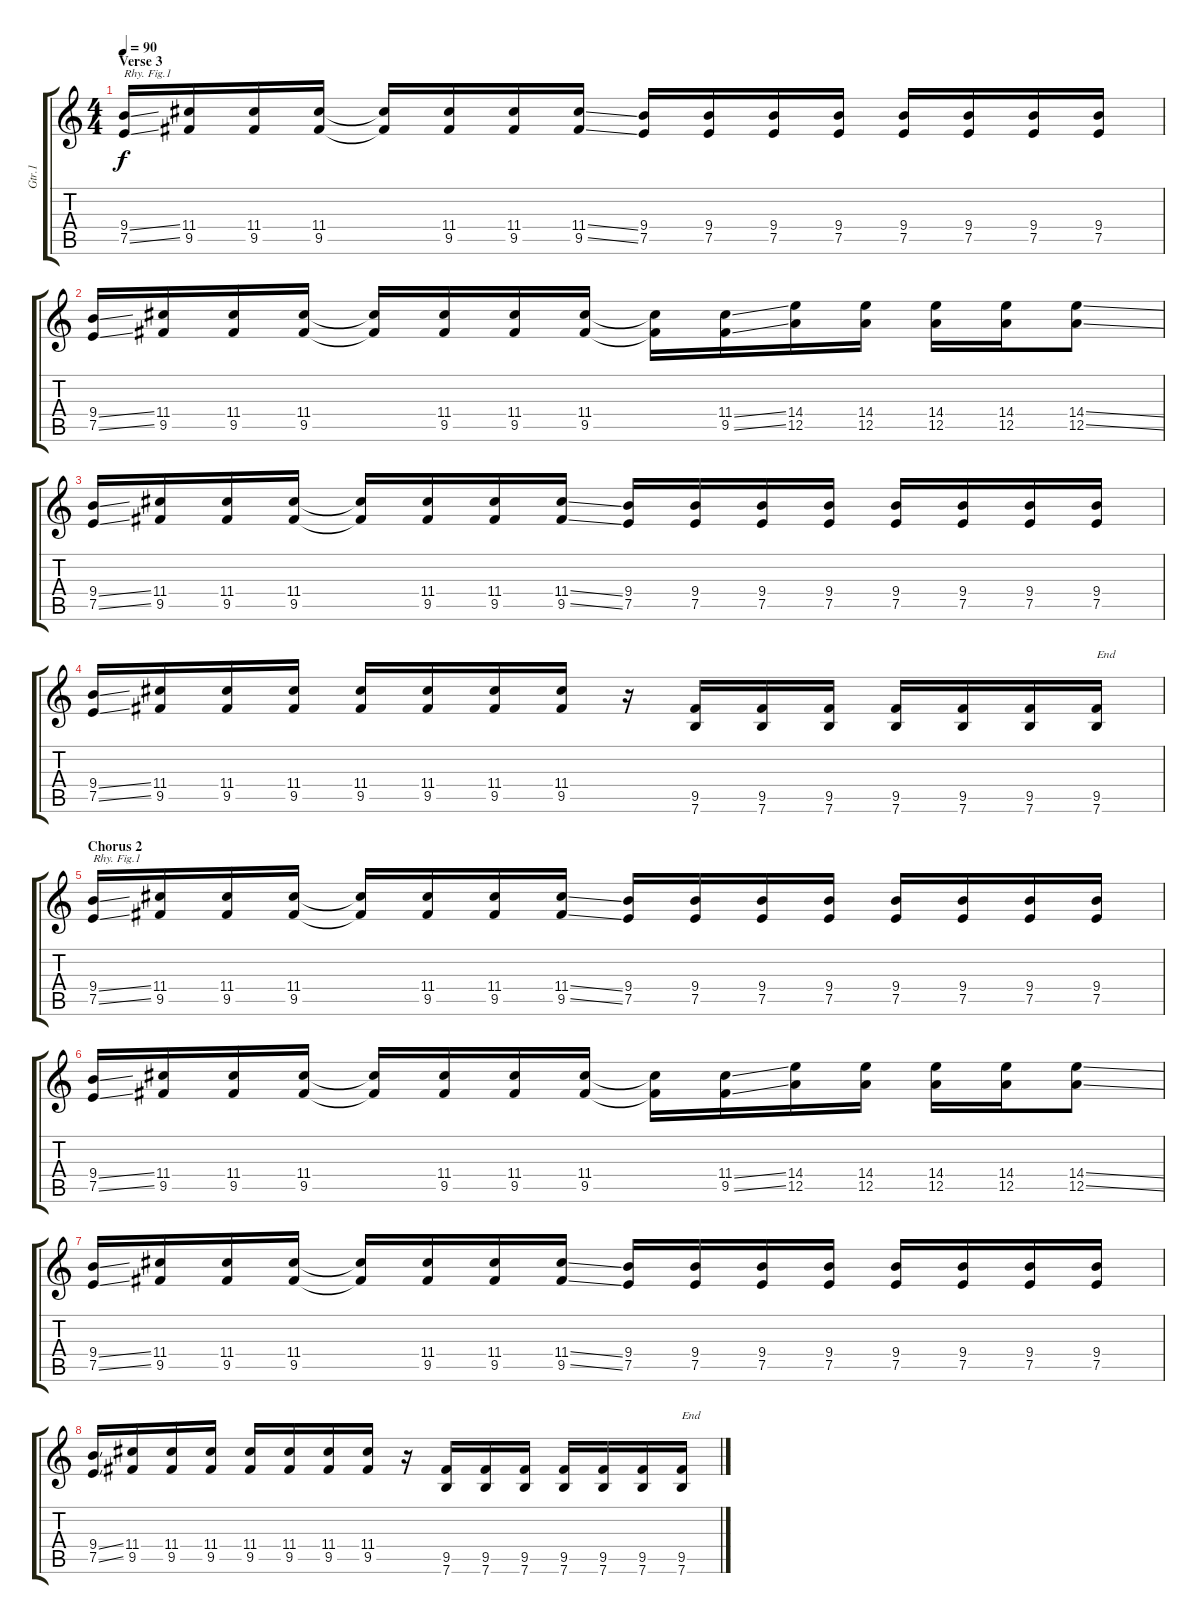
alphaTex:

\track ("Gtr.1" "Gtr.1") {instrument electricguitarclean}
\staff {score tabs}
\tuning (E4 B3 G3 D3 A2 E2) {hide}
\ts (4 4)
\section ("" "Verse 3")
\tempo 90
\clef g2
\ks c
(9.4{ss} 7.5{ss}).16{txt "Rhy. Fig.1" dy f} (11.4 9.5).16 (11.4 9.5).16 (11.4 9.5).16 (11.4{t} 9.5{t}).16 (11.4 9.5).16 (11.4 9.5).16 (11.4{ss} 9.5{ss}).16 (9.4 7.5).16 (9.4 7.5).16 (9.4 7.5).16 (9.4 7.5).16 (9.4 7.5).16 (9.4 7.5).16 (9.4 7.5).16 (9.4 7.5).16 |
(9.4{ss} 7.5{ss}).16 (11.4 9.5).16 (11.4 9.5).16 (11.4 9.5).16 (11.4{t} 9.5{t}).16 (11.4 9.5).16 (11.4 9.5).16 (11.4 9.5).16 (11.4{t} 9.5{t}).16 (11.4{ss} 9.5{ss}).16 (14.4 12.5).16 (14.4 12.5).16 (14.4 12.5).16 (14.4 12.5).16 (14.4{ss} 12.5{ss}).8 |
(9.4{ss} 7.5{ss}).16 (11.4 9.5).16 (11.4 9.5).16 (11.4 9.5).16 (11.4{t} 9.5{t}).16 (11.4 9.5).16 (11.4 9.5).16 (11.4{ss} 9.5{ss}).16 (9.4 7.5).16 (9.4 7.5).16 (9.4 7.5).16 (9.4 7.5).16 (9.4 7.5).16 (9.4 7.5).16 (9.4 7.5).16 (9.4 7.5).16 |
(9.4{ss} 7.5{ss}).16 (11.4 9.5).16 (11.4 9.5).16 (11.4 9.5).16 (11.4 9.5).16 (11.4 9.5).16 (11.4 9.5).16 (11.4 9.5).16 r.16 (9.5 7.6).16 (9.5 7.6).16 (9.5 7.6).16 (9.5 7.6).16 (9.5 7.6).16 (9.5 7.6).16 (9.5 7.6).16{txt "End"} |
\section ("" "Chorus 2")
(9.4{ss} 7.5{ss}).16{txt "Rhy. Fig.1"} (11.4 9.5).16 (11.4 9.5).16 (11.4 9.5).16 (11.4{t} 9.5{t}).16 (11.4 9.5).16 (11.4 9.5).16 (11.4{ss} 9.5{ss}).16 (9.4 7.5).16 (9.4 7.5).16 (9.4 7.5).16 (9.4 7.5).16 (9.4 7.5).16 (9.4 7.5).16 (9.4 7.5).16 (9.4 7.5).16 |
(9.4{ss} 7.5{ss}).16 (11.4 9.5).16 (11.4 9.5).16 (11.4 9.5).16 (11.4{t} 9.5{t}).16 (11.4 9.5).16 (11.4 9.5).16 (11.4 9.5).16 (11.4{t} 9.5{t}).16 (11.4{ss} 9.5{ss}).16 (14.4 12.5).16 (14.4 12.5).16 (14.4 12.5).16 (14.4 12.5).16 (14.4{ss} 12.5{ss}).8 |
(9.4{ss} 7.5{ss}).16 (11.4 9.5).16 (11.4 9.5).16 (11.4 9.5).16 (11.4{t} 9.5{t}).16 (11.4 9.5).16 (11.4 9.5).16 (11.4{ss} 9.5{ss}).16 (9.4 7.5).16 (9.4 7.5).16 (9.4 7.5).16 (9.4 7.5).16 (9.4 7.5).16 (9.4 7.5).16 (9.4 7.5).16 (9.4 7.5).16 |
(9.4{ss} 7.5{ss}).16 (11.4 9.5).16 (11.4 9.5).16 (11.4 9.5).16 (11.4 9.5).16 (11.4 9.5).16 (11.4 9.5).16 (11.4 9.5).16 r.16 (9.5 7.6).16 (9.5 7.6).16 (9.5 7.6).16 (9.5 7.6).16 (9.5 7.6).16 (9.5 7.6).16 (9.5 7.6).16{txt "End"}
